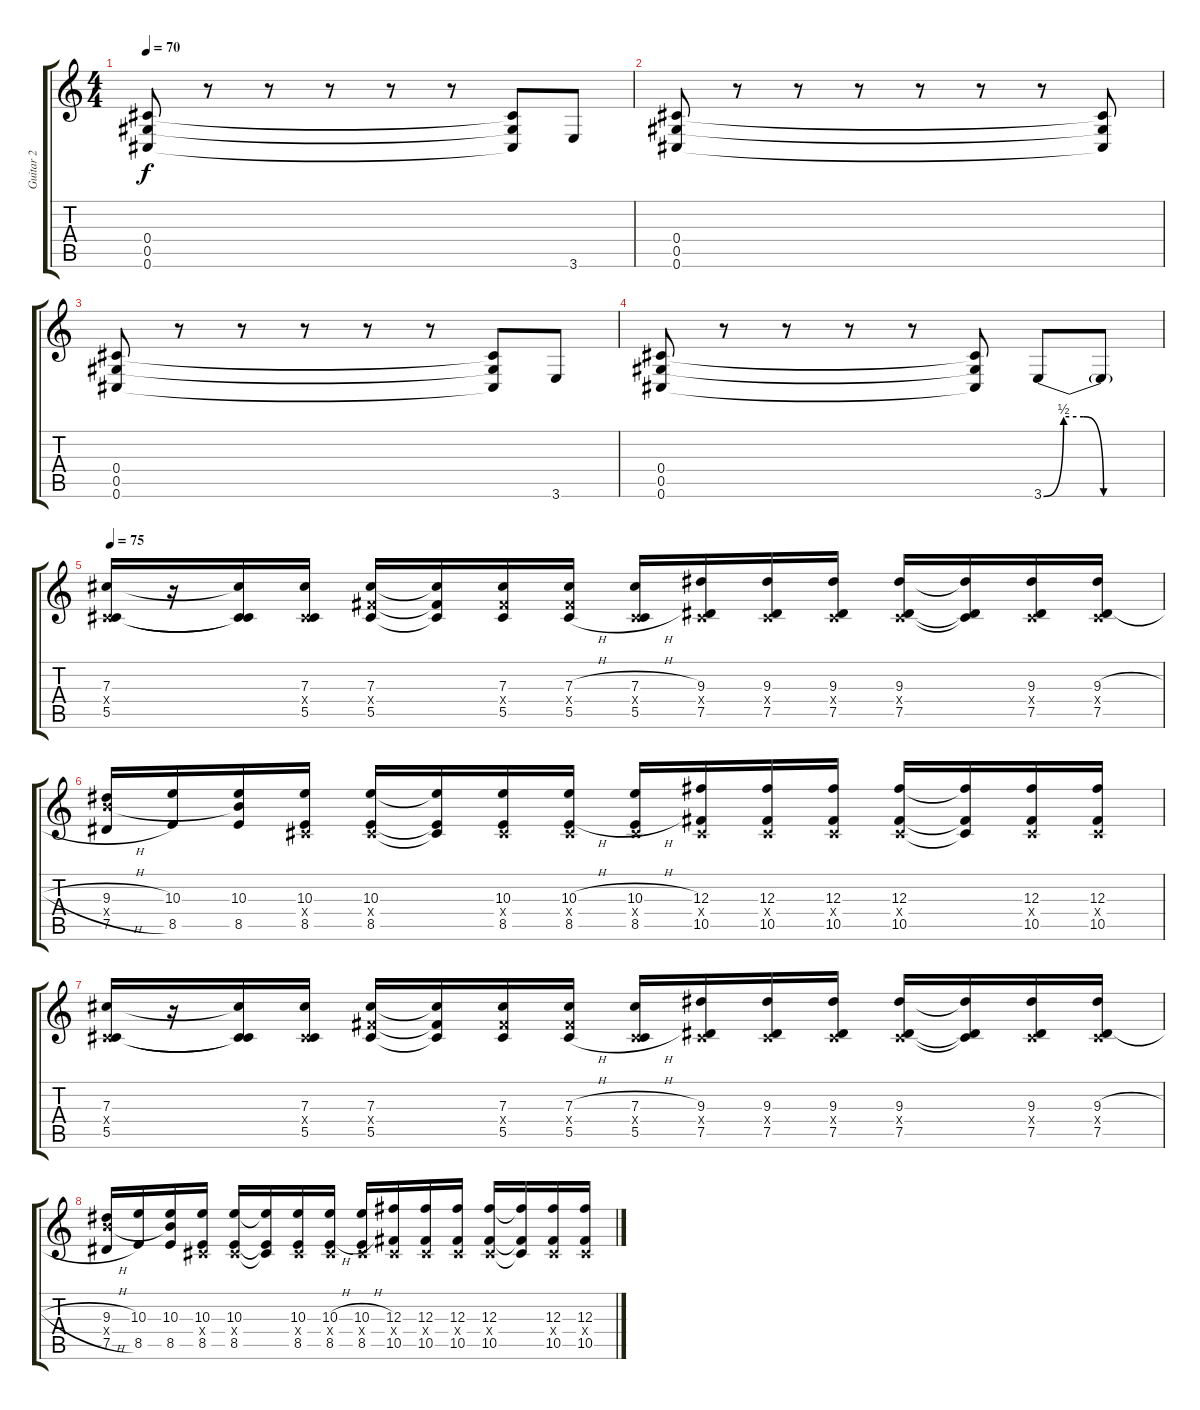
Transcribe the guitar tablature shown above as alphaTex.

\track ("Guitar 2" "Guitar 2") {instrument distortionguitar}
\staff {score tabs}
\tuning (Eb4 Bb3 Gb3 Db3 Ab2 Db2) {hide}
\ts (4 4)
\tempo 70
\clef g2
\ks c
(0.4 0.5 0.6).8{dy f} r.8 r.8 r.8 r.8 r.8 (0.4{t} 0.5{t} 0.6{t}).8 3.6.8 |
(0.4 0.5 0.6).8 r.8 r.8 r.8 r.8 r.8 r.8 (0.4{t} 0.5{t} 0.6{t}).8 |
(0.4 0.5 0.6).8 r.8 r.8 r.8 r.8 r.8 (0.4{t} 0.5{t} 0.6{t}).8 3.6.8 |
(0.4 0.5 0.6).8 r.8 r.8 r.8 r.8 (0.4{t} 0.5{t} 0.6{t}).8 3.6{be (custom 0 0 10 2 20 2 30 0 60 0)}.8 3.6{t}.8 |
\tempo 75
(7.3 0.4{x} 5.5).16 r.16 (7.3{t} 0.4{t} 5.5{t}).16 (7.3 0.4{x} 5.5).16 (7.3 5.4{x} 5.5).16 (7.3{t} 5.4{t} 5.5{t}).16 (7.3 5.4{x} 5.5).16 (7.3{h} 5.4{x} 5.5{h}).16 (7.3{h} 0.4{x} 5.5{h}).16 (9.3 0.4{x} 7.5).16 (9.3 0.4{x} 7.5).16 (9.3 0.4{x} 7.5).16 (9.3 0.4{x} 7.5).16 (9.3{t} 0.4{t} 7.5{t}).16 (9.3 0.4{x} 7.5).16 (9.3{h} 0.4{x} 7.5{h}).16 |
(9.3{h} 10.4{x} 7.5{h}).16 (10.3 8.5).16 (10.3 10.4{t} 8.5).16 (10.3 0.4{x} 8.5).16 (10.3 0.4{x} 8.5).16 (10.3{t} 0.4{t} 8.5{t}).16 (10.3 0.4{x} 8.5).16 (10.3{h} 0.4{x} 8.5{h}).16 (10.3{h} 0.4{x} 8.5{h}).16 (12.3 0.4{x} 10.5).16 (12.3 0.4{x} 10.5).16 (12.3 0.4{x} 10.5).16 (12.3 0.4{x} 10.5).16 (12.3{t} 0.4{t} 10.5{t}).16 (12.3 0.4{x} 10.5).16 (12.3 0.4{x} 10.5).16 |
(7.3 0.4{x} 5.5).16 r.16 (7.3{t} 0.4{t} 5.5{t}).16 (7.3 0.4{x} 5.5).16 (7.3 5.4{x} 5.5).16 (7.3{t} 5.4{t} 5.5{t}).16 (7.3 5.4{x} 5.5).16 (7.3{h} 5.4{x} 5.5{h}).16 (7.3{h} 0.4{x} 5.5{h}).16 (9.3 0.4{x} 7.5).16 (9.3 0.4{x} 7.5).16 (9.3 0.4{x} 7.5).16 (9.3 0.4{x} 7.5).16 (9.3{t} 0.4{t} 7.5{t}).16 (9.3 0.4{x} 7.5).16 (9.3{h} 0.4{x} 7.5{h}).16 |
(9.3{h} 10.4{x} 7.5{h}).16 (10.3 8.5).16 (10.3 10.4{t} 8.5).16 (10.3 0.4{x} 8.5).16 (10.3 0.4{x} 8.5).16 (10.3{t} 0.4{t} 8.5{t}).16 (10.3 0.4{x} 8.5).16 (10.3{h} 0.4{x} 8.5{h}).16 (10.3{h} 0.4{x} 8.5{h}).16 (12.3 0.4{x} 10.5).16 (12.3 0.4{x} 10.5).16 (12.3 0.4{x} 10.5).16 (12.3 0.4{x} 10.5).16 (12.3{t} 0.4{t} 10.5{t}).16 (12.3 0.4{x} 10.5).16 (12.3 0.4{x} 10.5).16
